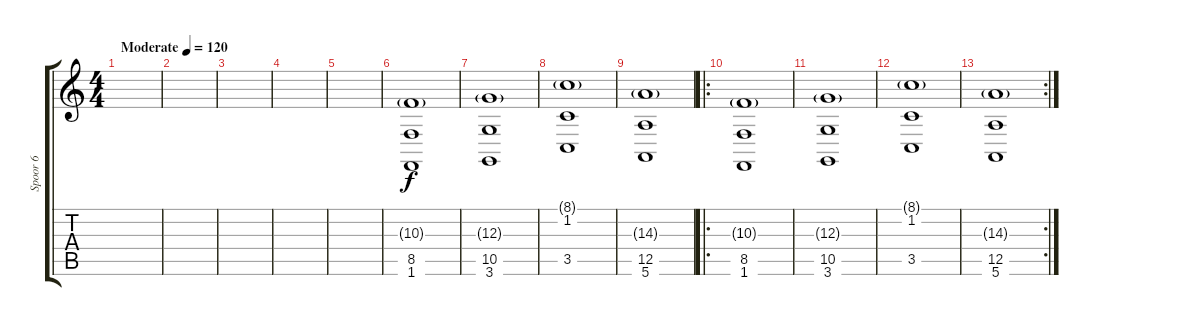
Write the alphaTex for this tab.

\track ("Spoor 6" "Spoor 6") {instrument lead2sawtooth}
\staff {score tabs}
\tuning (E4 B3 G3 D3 A2 E2) {hide}
\ts (4 4)
\tempo (120 "Moderate")
\clef g2
\ks c
|
|
|
|
|
(10.3{g} 8.5 1.6).1 |
(12.3{g} 10.5 3.6).1 |
(8.1{g} 1.2 3.5).1 |
(14.3{g} 12.5 5.6).1 |
\ro
(10.3{g} 8.5 1.6).1 |
(12.3{g} 10.5 3.6).1 |
(8.1{g} 1.2 3.5).1 |
\rc 2
(14.3{g} 12.5 5.6).1
